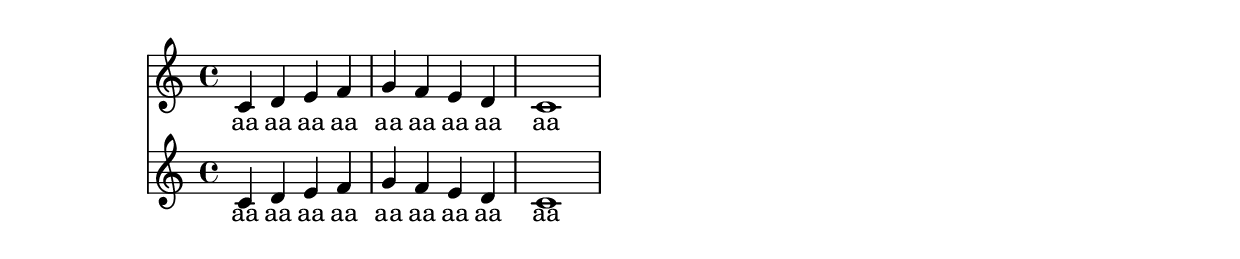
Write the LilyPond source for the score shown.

% Do not edit this file; it is automatically
% generated from Documentation/snippets/new
% This file is in the public domain.
%% Note: this file works from version 2.13.16
\version "2.13.39"

\header {
%% Translation of GIT committish: 0b55335aeca1de539bf1125b717e0c21bb6fa31b
  texidoces = "
Este fragmento de código muestra cómo situar la línea de base de la
letra más cerca del pentagrama.

"
  doctitlees = "Ajuste del especiado vertical de la letra"


%% Translation of GIT committish: 9a65042d49324f2e3dff18c4b0858def81232eea
  texidocfr = "
Cet extrait illustre la manière de rapprocher la ligne de paroles
de la portée.

"
  doctitlefr = "Ajustement de l'espacement vertical des paroles"


  lsrtags = "text, vocal-music, spacing"
  texidoc = "
This snippet shows how to bring the lyrics line closer to the staff.

"
  doctitle = "Adjusting lyrics vertical spacing"
} % begin verbatim


% Default layout:
<<
  \new Staff \new Voice = melody \relative c' {
    c4 d e f
    g4 f e d
    c1
  }
  \new Lyrics \lyricsto melody { aa aa aa aa aa aa aa aa aa }

  % Reducing the minimum space below the staff and above the lyrics:
  \new Staff {
    \new Voice = melody \relative c' {
      c4 d e f
      g4 f e d
      c1
    }
  }
  \new Lyrics \with {
    \override VerticalAxisGroup #'nonstaff-relatedstaff-spacing = #'((space . 1))
  }
  \lyricsto melody { aa aa aa aa aa aa aa aa aa }
>>
